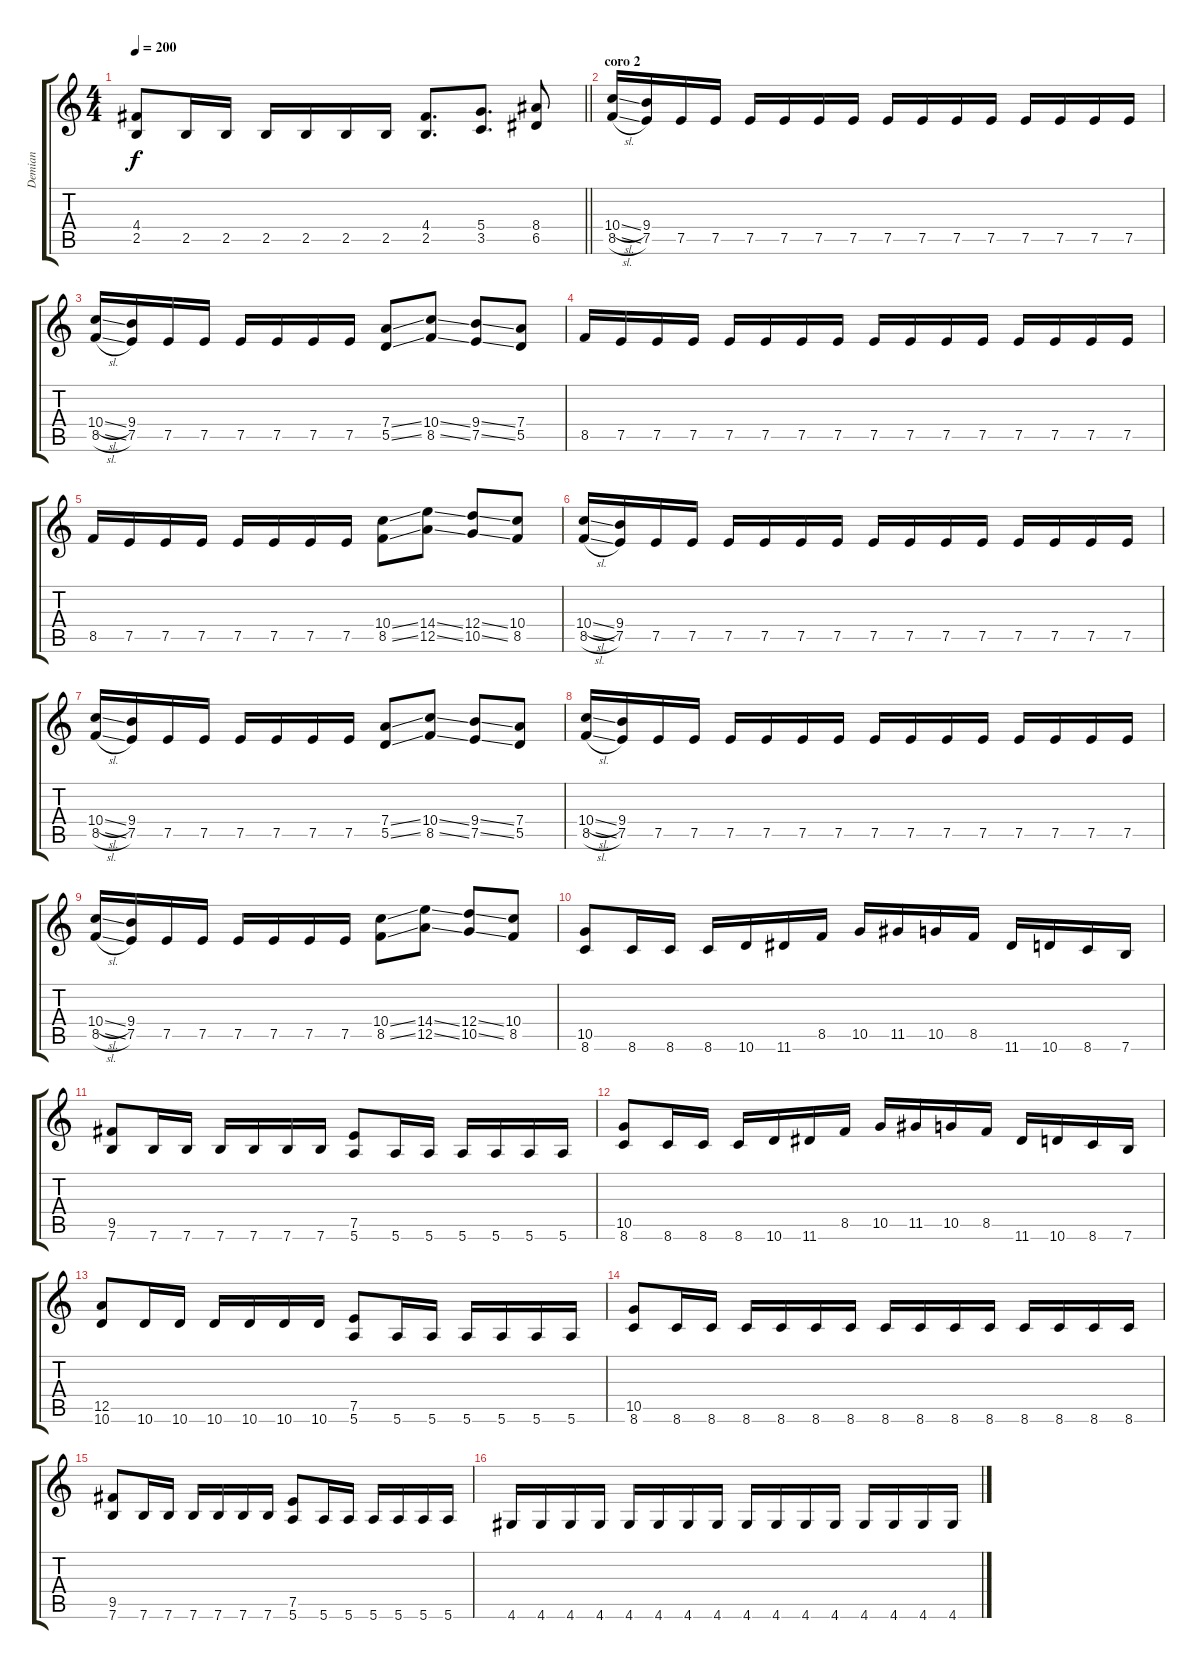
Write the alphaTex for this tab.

\track ("Demian" "Demian") {instrument distortionguitar}
\staff {score tabs}
\tuning (E4 B3 G3 D3 A2 E2) {hide}
\ts (4 4)
\tempo 200
\clef g2
\barLineRight lightlight
\ks c
(4.4 2.5).8{dy f} 2.5.16 2.5.16 2.5.16 2.5.16 2.5.16 2.5.16 (4.4 2.5).8{d} (5.4 3.5).8{d} (8.4 6.5).8 |
\section ("" "coro 2")
(10.4{sl} 8.5{sl}).16 (9.4 7.5).16 7.5.16 7.5.16 7.5.16 7.5.16 7.5.16 7.5.16 7.5.16 7.5.16 7.5.16 7.5.16 7.5.16 7.5.16 7.5.16 7.5.16 |
(10.4{sl} 8.5{sl}).16 (9.4 7.5).16 7.5.16 7.5.16 7.5.16 7.5.16 7.5.16 7.5.16 (7.4{ss} 5.5{ss}).8 (10.4{ss} 8.5{ss}).8 (9.4{ss} 7.5{ss}).8 (7.4 5.5).8 |
8.5.16 7.5.16 7.5.16 7.5.16 7.5.16 7.5.16 7.5.16 7.5.16 7.5.16 7.5.16 7.5.16 7.5.16 7.5.16 7.5.16 7.5.16 7.5.16 |
8.5.16 7.5.16 7.5.16 7.5.16 7.5.16 7.5.16 7.5.16 7.5.16 (10.4{ss} 8.5{ss}).8 (14.4{ss} 12.5{ss}).8 (12.4{ss} 10.5{ss}).8 (10.4 8.5).8 |
(10.4{sl} 8.5{sl}).16 (9.4 7.5).16 7.5.16 7.5.16 7.5.16 7.5.16 7.5.16 7.5.16 7.5.16 7.5.16 7.5.16 7.5.16 7.5.16 7.5.16 7.5.16 7.5.16 |
(10.4{sl} 8.5{sl}).16 (9.4 7.5).16 7.5.16 7.5.16 7.5.16 7.5.16 7.5.16 7.5.16 (7.4{ss} 5.5{ss}).8 (10.4{ss} 8.5{ss}).8 (9.4{ss} 7.5{ss}).8 (7.4 5.5).8 |
(10.4{sl} 8.5{sl}).16 (9.4 7.5).16 7.5.16 7.5.16 7.5.16 7.5.16 7.5.16 7.5.16 7.5.16 7.5.16 7.5.16 7.5.16 7.5.16 7.5.16 7.5.16 7.5.16 |
(10.4{sl} 8.5{sl}).16 (9.4 7.5).16 7.5.16 7.5.16 7.5.16 7.5.16 7.5.16 7.5.16 (10.4{ss} 8.5{ss}).8 (14.4{ss} 12.5{ss}).8 (12.4{ss} 10.5{ss}).8 (10.4 8.5).8 |
(10.5 8.6).8 8.6.16 8.6.16 8.6.16 10.6.16 11.6.16 8.5.16 10.5.16 11.5.16 10.5.16 8.5.16 11.6.16 10.6.16 8.6.16 7.6.16 |
(9.5 7.6).8 7.6.16 7.6.16 7.6.16 7.6.16 7.6.16 7.6.16 (7.5 5.6).8 5.6.16 5.6.16 5.6.16 5.6.16 5.6.16 5.6.16 |
(10.5 8.6).8 8.6.16 8.6.16 8.6.16 10.6.16 11.6.16 8.5.16 10.5.16 11.5.16 10.5.16 8.5.16 11.6.16 10.6.16 8.6.16 7.6.16 |
(12.5 10.6).8 10.6.16 10.6.16 10.6.16 10.6.16 10.6.16 10.6.16 (7.5 5.6).8 5.6.16 5.6.16 5.6.16 5.6.16 5.6.16 5.6.16 |
(10.5 8.6).8 8.6.16 8.6.16 8.6.16 8.6.16 8.6.16 8.6.16 8.6.16 8.6.16 8.6.16 8.6.16 8.6.16 8.6.16 8.6.16 8.6.16 |
(9.5 7.6).8 7.6.16 7.6.16 7.6.16 7.6.16 7.6.16 7.6.16 (7.5 5.6).8 5.6.16 5.6.16 5.6.16 5.6.16 5.6.16 5.6.16 |
4.6.16 4.6.16 4.6.16 4.6.16 4.6.16 4.6.16 4.6.16 4.6.16 4.6.16 4.6.16 4.6.16 4.6.16 4.6.16 4.6.16 4.6.16 4.6.16
